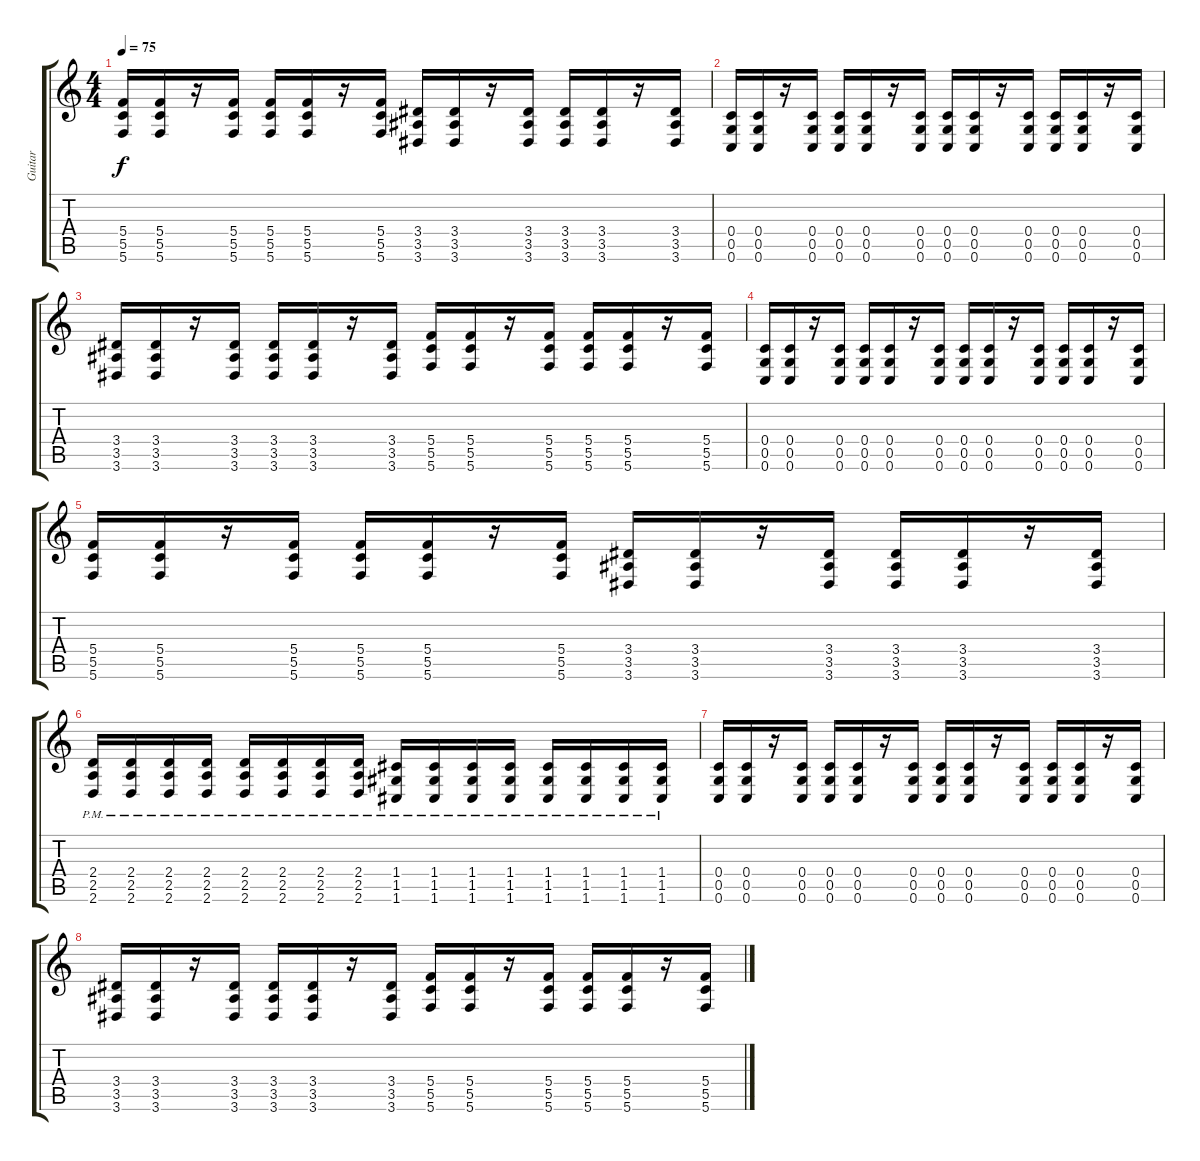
\track ("Guitar" "Guitar") {instrument distortionguitar}
\staff {score tabs}
\tuning (D4 A3 F3 C3 G2 C2) {hide}
\ts (4 4)
\tempo 75
\clef g2
\ks c
(5.4 5.5 5.6).16{dy f} (5.4 5.5 5.6).16 r.16 (5.4 5.5 5.6).16 (5.4 5.5 5.6).16 (5.4 5.5 5.6).16 r.16 (5.4 5.5 5.6).16 (3.4 3.5 3.6).16 (3.4 3.5 3.6).16 r.16 (3.4 3.5 3.6).16 (3.4 3.5 3.6).16 (3.4 3.5 3.6).16 r.16 (3.4 3.5 3.6).16 |
(0.4 0.5 0.6).16 (0.4 0.5 0.6).16 r.16 (0.4 0.5 0.6).16 (0.4 0.5 0.6).16 (0.4 0.5 0.6).16 r.16 (0.4 0.5 0.6).16 (0.4 0.5 0.6).16 (0.4 0.5 0.6).16 r.16 (0.4 0.5 0.6).16 (0.4 0.5 0.6).16 (0.4 0.5 0.6).16 r.16 (0.4 0.5 0.6).16 |
(3.4 3.5 3.6).16 (3.4 3.5 3.6).16 r.16 (3.4 3.5 3.6).16 (3.4 3.5 3.6).16 (3.4 3.5 3.6).16 r.16 (3.4 3.5 3.6).16 (5.4 5.5 5.6).16 (5.4 5.5 5.6).16 r.16 (5.4 5.5 5.6).16 (5.4 5.5 5.6).16 (5.4 5.5 5.6).16 r.16 (5.4 5.5 5.6).16 |
(0.4 0.5 0.6).16 (0.4 0.5 0.6).16 r.16 (0.4 0.5 0.6).16 (0.4 0.5 0.6).16 (0.4 0.5 0.6).16 r.16 (0.4 0.5 0.6).16 (0.4 0.5 0.6).16 (0.4 0.5 0.6).16 r.16 (0.4 0.5 0.6).16 (0.4 0.5 0.6).16 (0.4 0.5 0.6).16 r.16 (0.4 0.5 0.6).16 |
(5.4 5.5 5.6).16 (5.4 5.5 5.6).16 r.16 (5.4 5.5 5.6).16 (5.4 5.5 5.6).16 (5.4 5.5 5.6).16 r.16 (5.4 5.5 5.6).16 (3.4 3.5 3.6).16 (3.4 3.5 3.6).16 r.16 (3.4 3.5 3.6).16 (3.4 3.5 3.6).16 (3.4 3.5 3.6).16 r.16 (3.4 3.5 3.6).16 |
(2.4{pm} 2.5{pm} 2.6{pm}).16 (2.4{pm} 2.5{pm} 2.6{pm}).16 (2.4{pm} 2.5{pm} 2.6{pm}).16 (2.4{pm} 2.5{pm} 2.6{pm}).16 (2.4{pm} 2.5{pm} 2.6{pm}).16 (2.4{pm} 2.5{pm} 2.6{pm}).16 (2.4{pm} 2.5{pm} 2.6{pm}).16 (2.4{pm} 2.5{pm} 2.6{pm}).16 (1.4{pm} 1.5{pm} 1.6{pm}).16 (1.4{pm} 1.5{pm} 1.6{pm}).16 (1.4{pm} 1.5{pm} 1.6{pm}).16 (1.4{pm} 1.5{pm} 1.6{pm}).16 (1.4{pm} 1.5{pm} 1.6{pm}).16 (1.4{pm} 1.5{pm} 1.6{pm}).16 (1.4{pm} 1.5{pm} 1.6{pm}).16 (1.4{pm} 1.5{pm} 1.6{pm}).16 |
(0.4 0.5 0.6).16 (0.4 0.5 0.6).16 r.16 (0.4 0.5 0.6).16 (0.4 0.5 0.6).16 (0.4 0.5 0.6).16 r.16 (0.4 0.5 0.6).16 (0.4 0.5 0.6).16 (0.4 0.5 0.6).16 r.16 (0.4 0.5 0.6).16 (0.4 0.5 0.6).16 (0.4 0.5 0.6).16 r.16 (0.4 0.5 0.6).16 |
(3.4 3.5 3.6).16 (3.4 3.5 3.6).16 r.16 (3.4 3.5 3.6).16 (3.4 3.5 3.6).16 (3.4 3.5 3.6).16 r.16 (3.4 3.5 3.6).16 (5.4 5.5 5.6).16 (5.4 5.5 5.6).16 r.16 (5.4 5.5 5.6).16 (5.4 5.5 5.6).16 (5.4 5.5 5.6).16 r.16 (5.4 5.5 5.6).16
